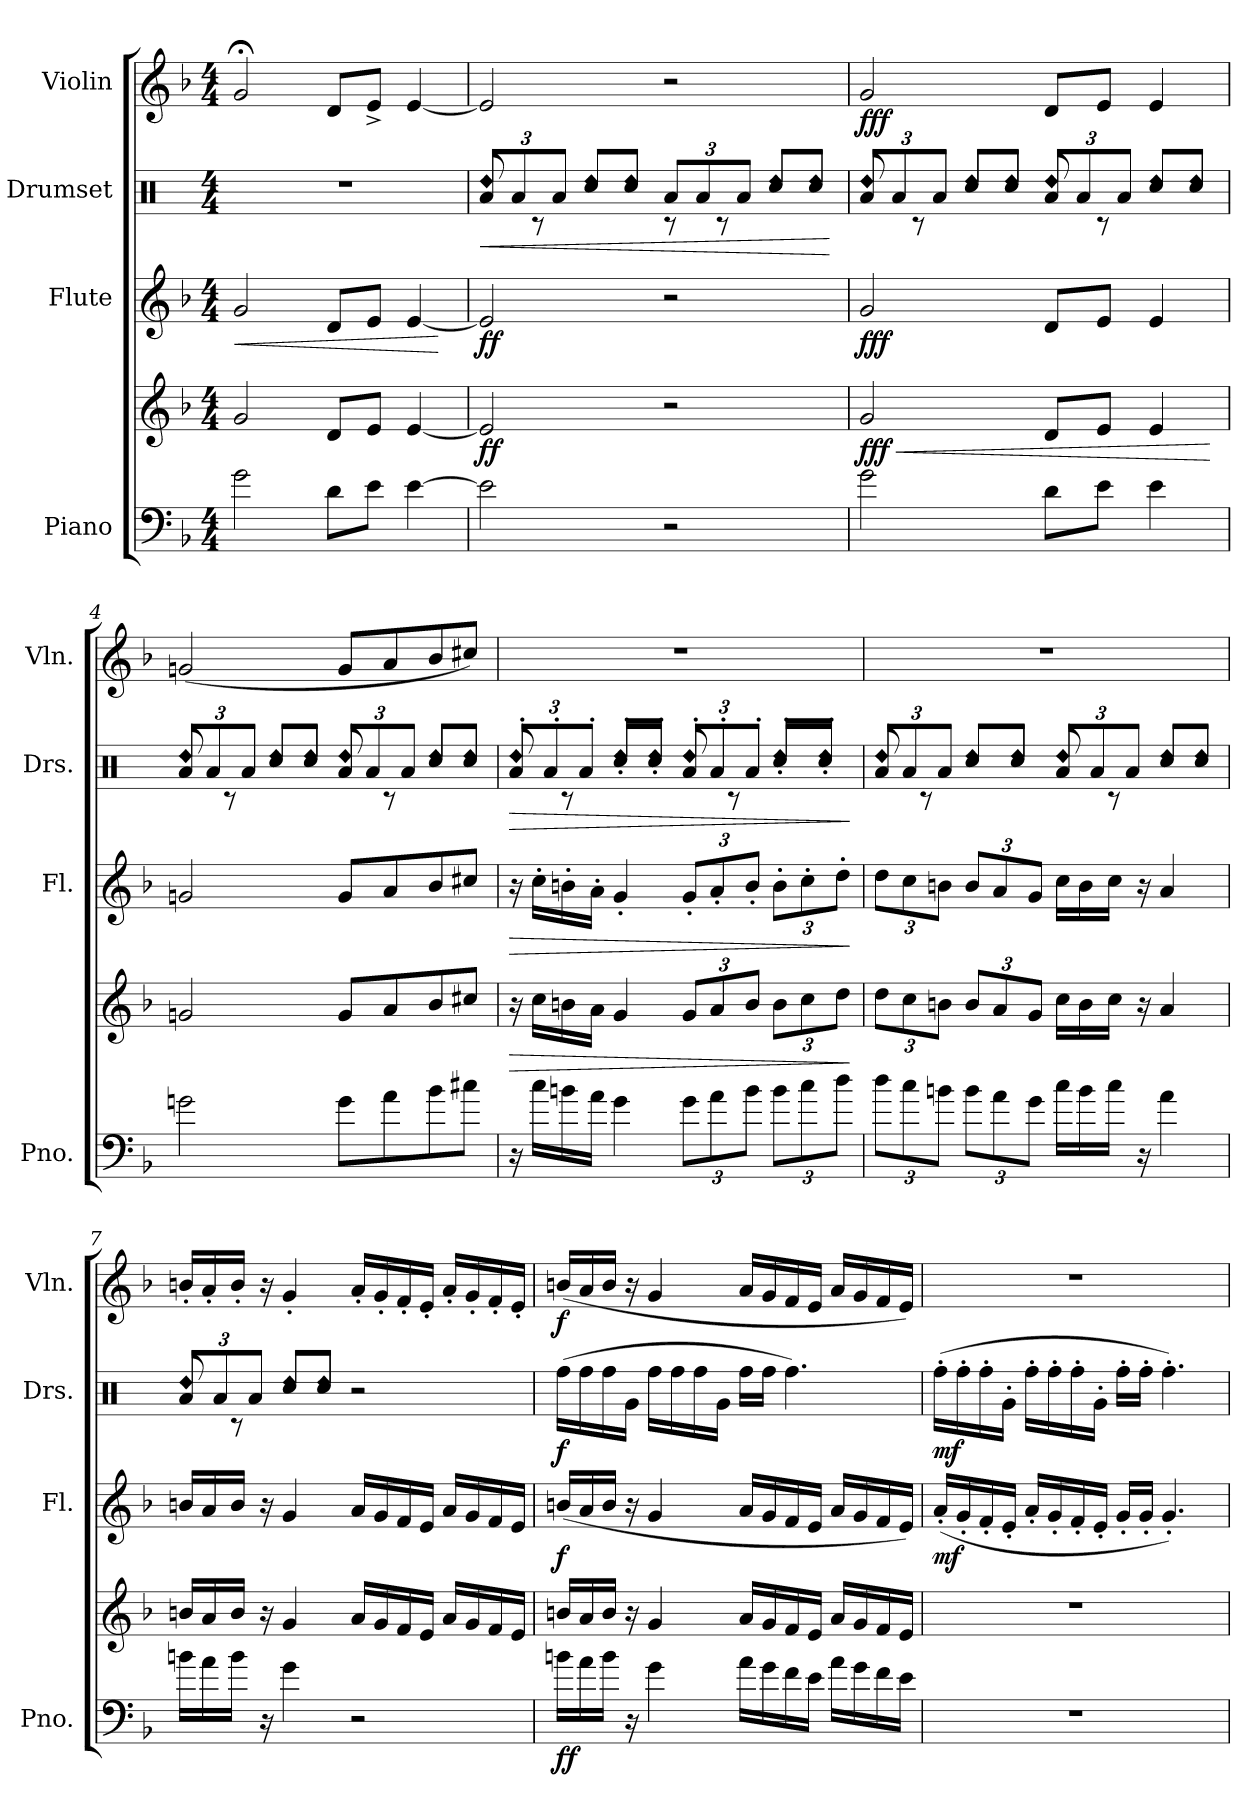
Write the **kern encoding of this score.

**kern	**kern	**dynam	**kern	**dynam	**kern	**dynam	**kern	**dynam
*part4	*part4	*part4	*part3	*part3	*part2	*part2	*part1	*part1
*staff5	*staff4	*staff4/5	*staff3	*staff3	*staff2	*staff2	*staff1	*staff1
*I"Piano	*	*	*I"Flute	*	*I"Drumset	*	*I"Violin	*
*I'Pno.	*	*	*I'Fl.	*	*I'Drs.	*	*I'Vln.	*
*clefF4	*clefG2	*	*clefG2	*	*clefX	*	*clefG2	*
*k[b-]	*k[b-]	*	*k[b-]	*	*k[]	*	*k[b-]	*
*M4/4	*M4/4	*	*M4/4	*	*M4/4	*	*M4/4	*
=1	=1	=1	=1	=1	=1	=1	=1	=1
!	!	!	!	!LO:HP:b	!	!	!	!
2g\	2g/	.	2g/	<	1r	.	2g;</	.
*	*	*	*	*	*	*	*MM80	*
8d\L	8d/L	.	8d/L	.	.	.	8d/L	.
8e\J	8e/J	.	8e/J	.	.	.	8e^/J	.
[4e\	[4e/	.	[4e/	.	.	.	[4e/	.
.	.	.	.	[	.	.	.	.
=2	=2	=2	=2	=2	=2	=2	=2	=2
*	*	*	*	*	*Xbrackettup	*	*	*
*	*	*	*	*	*^	*	*	*
!	!	!LO:DY:b	!	!LO:DY:b	!	!LO:N:head=diamond	!LO:HP:b	!	!LO:DY:b
2e\]	2e/]	ff	2e/]	ff	12Ra/L	8Rdd/	<	2e/]	other-dynamics
.	.	.	.	.	12Ra/	.	.	.	.
.	.	.	.	.	.	8r	.	.	.
.	.	.	.	.	12Ra/J	.	.	.	.
!	!	!	!	!	!	!LO:N:head=diamond	!	!	!
.	.	.	.	.	8Rcc/L	8Rdd/L	.	.	.
!	!	!	!	!	!	!LO:N:head=diamond	!	!	!
.	.	.	.	.	8Rcc/J	8Rdd/J	.	.	.
2r	2r	.	2r	.	12Ra/L	8r	.	2r	.
.	.	.	.	.	12Ra/	.	.	.	.
.	.	.	.	.	.	8r	.	.	.
.	.	.	.	.	12Ra/J	.	.	.	.
!	!	!	!	!	!	!LO:N:head=diamond	!	!	!
.	.	.	.	.	8Rcc/L	8Rdd/L	.	.	.
!	!	!	!	!	!	!LO:N:head=diamond	!	!	!
.	.	.	.	.	8Rcc/J	8Rdd/J	.	.	.
*	*	*	*	*	*v	*v	*	*	*
.	.	.	.	.	.	[	.	.
=3	=3	=3	=3	=3	=3	=3	=3	=3
*	*	*	*	*	*^	*	*	*
!	!	!LO:HP:b	!	!	!	!LO:N:head=diamond	!	!	!
!	!	!LO:DY:n=1:b	!	!LO:DY:b	!	!	!	!	!LO:DY:b
2g\	2g/	< fff	2g/	fff	12Ra/L	8Rdd/	.	2g/	fff
.	.	.	.	.	12Ra/	.	.	.	.
.	.	.	.	.	.	8r	.	.	.
.	.	.	.	.	12Ra/J	.	.	.	.
!	!	!	!	!	!	!LO:N:head=diamond	!	!	!
.	.	.	.	.	8Rcc/L	8Rdd/L	.	.	.
!	!	!	!	!	!	!LO:N:head=diamond	!	!	!
.	.	.	.	.	8Rcc/J	8Rdd/J	.	.	.
!	!	!	!	!	!	!LO:N:head=diamond	!	!	!
8d\L	8d/L	.	8d/L	.	12Ra/L	8Rdd/	.	8d/L	.
.	.	.	.	.	12Ra/	.	.	.	.
8e\J	8e/J	.	8e/J	.	.	8r	.	8e/J	.
.	.	.	.	.	12Ra/J	.	.	.	.
!	!	!	!	!	!	!LO:N:head=diamond	!	!	!
4e\	4e/	.	4e/	.	8Rcc/L	8Rdd/L	.	4e/	.
!	!	!	!	!	!	!LO:N:head=diamond	!	!	!
.	.	.	.	.	8Rcc/J	8Rdd/J	.	.	.
*	*	*	*	*	*v	*v	*	*	*
.	.	[	.	.	.	.	.	.
!!LO:LB:g=z
=4	=4	=4	=4	=4	=4	=4	=4	=4
*	*	*	*	*	*	*	*MM100	*
*	*	*	*	*	*^	*	*	*
!	!	!	!	!	!	!LO:N:head=diamond	!	!	!
2gn\	2gn/	.	2gn/	.	12Ra/L	8Rdd/	.	(2gn/	.
.	.	.	.	.	12Ra/	.	.	.	.
.	.	.	.	.	.	8r	.	.	.
.	.	.	.	.	12Ra/J	.	.	.	.
!	!	!	!	!	!	!LO:N:head=diamond	!	!	!
.	.	.	.	.	8Rcc/L	8Rdd/L	.	.	.
!	!	!	!	!	!	!LO:N:head=diamond	!	!	!
.	.	.	.	.	8Rcc/J	8Rdd/J	.	.	.
!	!	!	!	!	!	!LO:N:head=diamond	!	!	!
8g\L	8g/L	.	8g/L	.	12Ra/L	8Rdd/	.	8g/L	.
.	.	.	.	.	12Ra/	.	.	.	.
8a\	8a/	.	8a/	.	.	8r	.	8a/	.
.	.	.	.	.	12Ra/J	.	.	.	.
!	!	!	!	!	!	!LO:N:head=diamond	!	!	!
8b-\	8b-/	.	8b-/	.	8Rcc/L	8Rdd/L	.	8b-/	.
!	!	!	!	!	!	!LO:N:head=diamond	!	!	!
8cc#X\J	8cc#X/J	.	8cc#X/J	.	8Rcc/J	8Rdd/J	.	8cc#X/J)	.
=5	=5	=5	=5	=5	=5	=5	=5	=5	=5
!	!	!LO:HP:b	!	!LO:HP:b	!	!LO:N:head=diamond	!LO:HP:b	!	!
16r	16r	>	16r	>	12Ra'/L	8Rdd'/	>	1r	.
16cc\LL	16cc\LL	.	16cc'\LL	.	.	.	.	.	.
.	.	.	.	.	12Ra'/	.	.	.	.
16bn\	16bn\	.	16bn'\	.	.	8r	.	.	.
.	.	.	.	.	12Ra'/J	.	.	.	.
16a\JJ	16a\JJ	.	16a'\JJ	.	.	.	.	.	.
!	!	!	!	!	!	!LO:N:head=diamond	!	!	!
4g\	4g/	.	4g'/	.	8Rcc'/L	8Rdd'/L	.	.	.
!	!	!	!	!	!	!LO:N:head=diamond	!	!	!
.	.	.	.	.	8Rcc'/J	8Rdd'/J	.	.	.
*Xbrackettup	*Xbrackettup	*	*Xbrackettup	*	*	*	*	*	*
!	!	!	!	!	!	!LO:N:head=diamond	!	!	!
12g\L	12g/L	.	12g'/L	.	12Ra'/L	8Rdd'/	.	.	.
12a\	12a/	.	12a'/	.	12Ra'/	.	.	.	.
.	.	.	.	.	.	8r	.	.	.
12b\J	12b/J	.	12b'/J	.	12Ra'/J	.	.	.	.
!	!	!	!	!	!	!LO:N:head=diamond	!	!	!
12b\L	12b\L	.	12b'\L	.	8Rcc'/L	8Rdd'/L	.	.	.
12cc\	12cc\	.	12cc'\	.	.	.	.	.	.
!	!	!	!	!	!	!LO:N:head=diamond	!	!	!
.	.	.	.	.	8Rcc'/J	8Rdd'/J	.	.	.
12dd\J	12dd\J	.	12dd'\J	.	.	.	.	.	.
*	*	*	*	*	*v	*v	*	*	*
.	.	]	.	]	.	]	.	.
!!LO:PB:g=z
=6	=6	=6	=6	=6	=6	=6	=6	=6
*	*	*	*	*	*^	*	*	*
!	!	!	!	!	!	!LO:N:head=diamond	!	!	!
12dd\L	12dd\L	.	12dd\L	.	12Ra/L	8Rdd/	.	1r	.
12cc\	12cc\	.	12cc\	.	12Ra/	.	.	.	.
.	.	.	.	.	.	8r	.	.	.
12bn\J	12bn\J	.	12bn\J	.	12Ra/J	.	.	.	.
!	!	!	!	!	!	!LO:N:head=diamond	!	!	!
12b\L	12b/L	.	12b/L	.	8Rcc/L	8Rdd/L	.	.	.
12a\	12a/	.	12a/	.	.	.	.	.	.
!	!	!	!	!	!	!LO:N:head=diamond	!	!	!
.	.	.	.	.	8Rcc/J	8Rdd/J	.	.	.
12g\J	12g/J	.	12g/J	.	.	.	.	.	.
!	!	!	!	!	!	!LO:N:head=diamond	!	!	!
16cc\LL	16cc\LL	.	16cc\LL	.	12Ra/L	8Rdd/	.	.	.
16b\	16b\	.	16b\	.	.	.	.	.	.
.	.	.	.	.	12Ra/	.	.	.	.
16cc\JJ	16cc\JJ	.	16cc\JJ	.	.	8r	.	.	.
.	.	.	.	.	12Ra/J	.	.	.	.
16r	16r	.	16r	.	.	.	.	.	.
!	!	!	!	!	!	!LO:N:head=diamond	!	!	!
4a\	4a/	.	4a/	.	8Rcc/L	8Rdd/L	.	.	.
!	!	!	!	!	!	!LO:N:head=diamond	!	!	!
.	.	.	.	.	8Rcc/J	8Rdd/J	.	.	.
=7	=7	=7	=7	=7	=7	=7	=7	=7	=7
!	!	!LO:DY:b=2	!	!	!	!LO:N:head=diamond	!	!	!
!	!	!LO:DY:n=1:b	!	!LO:DY:b	!	!	!LO:DY:b	!	!LO:DY:b
16bn\LL	16bn/LL	other-dynamics other-dynamics	16bn/LL	other-dynamics	12Ra/L	8Rdd/	other-dynamics	16bn'/LL	other-dynamics
16a\	16a/	.	16a/	.	.	.	.	16a'/	.
.	.	.	.	.	12Ra/	.	.	.	.
16b\JJ	16b/JJ	.	16b/JJ	.	.	8r	.	16b'/JJ	.
.	.	.	.	.	12Ra/J	.	.	.	.
16r	16r	.	16r	.	.	.	.	16r	.
!	!	!	!	!	!	!LO:N:head=diamond	!	!	!
4g\	4g/	.	4g/	.	8Rcc/L	8Rdd/L	.	4g'/	.
!	!	!	!	!	!	!LO:N:head=diamond	!	!	!
.	.	.	.	.	8Rcc/J	8Rdd/J	.	.	.
2r	16a/LL	.	16a/LL	.	2r	2ryy	.	16a'/LL	.
.	16g/	.	16g/	.	.	.	.	16g'/	.
.	16f/	.	16f/	.	.	.	.	16f'/	.
.	16e/JJ	.	16e/JJ	.	.	.	.	16e'/JJ	.
.	16a/LL	.	16a/LL	.	.	.	.	16a'/LL	.
.	16g/	.	16g/	.	.	.	.	16g'/	.
.	16f/	.	16f/	.	.	.	.	16f'/	.
.	16e/JJ	.	16e/JJ	.	.	.	.	16e'/JJ	.
*	*	*	*	*	*v	*v	*	*	*
!!LO:LB:g=z
=8	=8	=8	=8	=8	=8	=8	=8	=8
!	!	!LO:DY:b=2	!	!	!	!	!	!
!	!	!LO:DY:n=1:b	!	!LO:DY:b	!	!LO:DY:b	!	!LO:DY:b
16bn\LL	16bn/LL	f f	(16bn/LL	f	(16Rff\LL	f	(16bn/LL	f
16a\	16a/	.	16a/	.	16Rff\	.	16a/	.
16b\JJ	16b/JJ	.	16b/JJ	.	16Rff\	.	16b/JJ	.
16r	16r	.	16r	.	16Rg\JJ	.	16r	.
4g\	4g/	.	4g/	.	16Rff\LL	.	4g/	.
.	.	.	.	.	16Rff\	.	.	.
.	.	.	.	.	16Rff\	.	.	.
.	.	.	.	.	16Rg\JJ	.	.	.
16a\LL	16a/LL	.	16a/LL	.	16Rff\LL	.	16a/LL	.
16g\	16g/	.	16g/	.	16Rff\JJ	.	16g/	.
16f\	16f/	.	16f/	.	4.Rff\)	.	16f/	.
16e\JJ	16e/JJ	.	16e/JJ	.	.	.	16e/JJ	.
16a\LL	16a/LL	.	16a/LL	.	.	.	16a/LL	.
16g\	16g/	.	16g/	.	.	.	16g/	.
16f\	16f/	.	16f/	.	.	.	16f/	.
16e\JJ	16e/JJ	.	16e/JJ)	.	.	.	16e/JJ)	.
=9	=9	=9	=9	=9	=9	=9	=9	=9
*	*	*	*	*	*	*	*MM120	*
!	!	!	!	!LO:DY:b	!	!LO:DY:b	!	!
1r	1r	.	(16a'/LL	mf	(16Rff'\LL	mf	1r	.
.	.	.	16g'/	.	16Rff'\	.	.	.
.	.	.	16f'/	.	16Rff'\	.	.	.
.	.	.	16e'/JJ	.	16Rg'\JJ	.	.	.
.	.	.	16a'/LL	.	16Rff'\LL	.	.	.
.	.	.	16g'/	.	16Rff'\	.	.	.
.	.	.	16f'/	.	16Rff'\	.	.	.
.	.	.	16e'/JJ	.	16Rg'\JJ	.	.	.
.	.	.	16g'/LL	.	16Rff'\LL	.	.	.
.	.	.	16g'/JJ	.	16Rff'\JJ	.	.	.
.	.	.	4.g'/)	.	4.Rff'\)	.	.	.
=	=	=	=	=	=	=	=	=
*-	*-	*-	*-	*-	*-	*-	*-	*-
